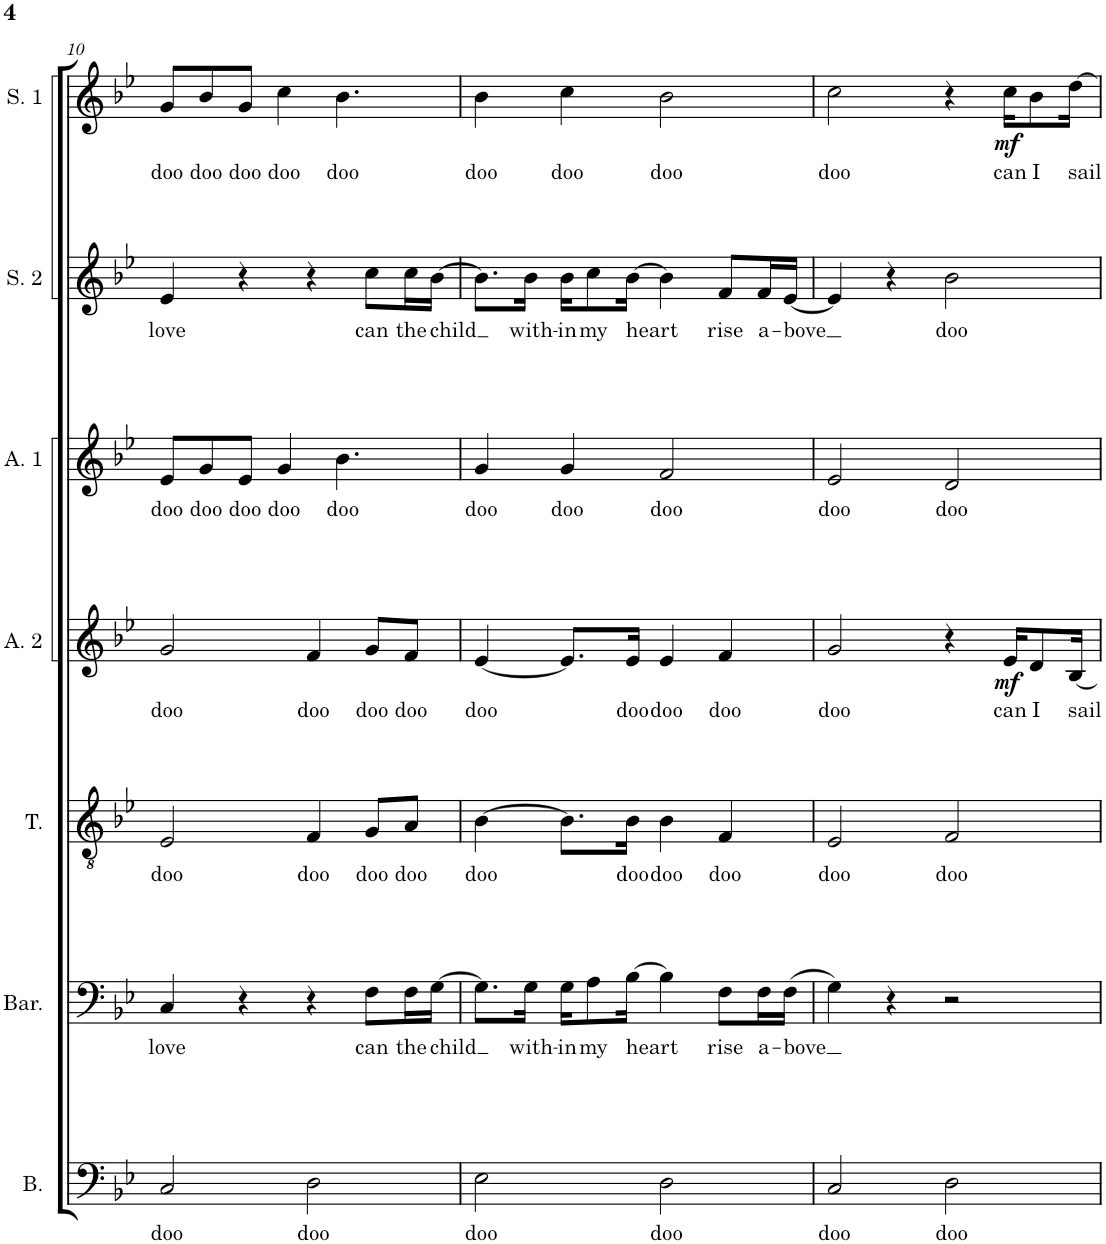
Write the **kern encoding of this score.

**kern	**text	**kern	**text	**kern	**text	**kern	**text	**dynam	**kern	**text	**kern	**text	**kern	**text	**dynam
*part7	*part7	*part6	*part6	*part5	*part5	*part4	*part4	*part4	*part3	*part3	*part2	*part2	*part1	*part1	*part1
*staff7	*staff7	*staff6	*staff6	*staff5	*staff5	*staff4	*staff4	*staff4	*staff3	*staff3	*staff2	*staff2	*staff1	*staff1	*staff1
*I"Scwash	*	*I"Xylophone	*	*I"Glon on the Cob	*	*I"Shoshallot	*	*	*I"Kylaflour	*	*I"Taro	*	*I"Tomadeline	*	*
*	*	*	*	*I'T.	*	*	*	*	*	*	*	*	*	*	*
!!LO:PB:g=z
*clefF4	*	*clefF4	*	*clefGv2	*	*clefG2	*	*	*clefG2	*	*clefG2	*	*clefG2	*	*
*k[b-e-]	*	*k[b-e-]	*	*k[b-e-]	*	*k[b-e-]	*	*	*k[b-e-]	*	*k[b-e-]	*	*k[b-e-]	*	*
*M4/4	*	*M4/4	*	*M4/4	*	*M4/4	*	*	*M4/4	*	*M4/4	*	*M4/4	*	*
=10	=10	=10	=10	=10	=10	=10	=10	=10	=10	=10	=10	=10	=10	=10	=10
!	!LO:LY:b	!	!LO:LY:b	!	!LO:LY:b	!	!LO:LY:b	!	!	!LO:LY:b	!	!LO:LY:b	!	!LO:LY:b	!
2C/	doo	4C/	love	2E-/	doo	2g/	doo	.	8e-/L	doo	4e-/	love	8g/L	doo	.
!	!	!	!	!	!	!	!	!	!	!LO:LY:b	!	!	!	!LO:LY:b	!
.	.	.	.	.	.	.	.	.	8g/	doo	.	.	8b-/	doo	.
!	!	!	!	!	!	!	!	!	!	!LO:LY:b	!	!	!	!LO:LY:b	!
.	.	4r	.	.	.	.	.	.	8e-/J	doo	4r	.	8g/J	doo	.
!	!	!	!	!	!	!	!	!	!	!LO:LY:b	!	!	!	!LO:LY:b	!
.	.	.	.	.	.	.	.	.	4g/	doo	.	.	4cc\	doo	.
!	!LO:LY:b	!	!	!	!LO:LY:b	!	!LO:LY:b	!	!	!	!	!	!	!	!
2D\	doo	4r	.	4F/	doo	4f/	doo	.	.	.	4r	.	.	.	.
!	!	!	!	!	!	!	!	!	!	!LO:LY:b	!	!	!	!LO:LY:b	!
.	.	.	.	.	.	.	.	.	4.b-\	doo	.	.	4.b-\	doo	.
!	!	!	!LO:LY:b	!	!LO:LY:b	!	!LO:LY:b	!	!	!	!	!LO:LY:b	!	!	!
.	.	8F\L	can	8G/L	doo	8g/L	doo	.	.	.	8cc\L	can	.	.	.
!	!	!	!LO:LY:b	!	!LO:LY:b	!	!LO:LY:b	!	!	!	!	!LO:LY:b	!	!	!
.	.	16F\L	the	8A/J	doo	8f/J	doo	.	.	.	16cc\L	the	.	.	.
!	!	!	!LO:LY:b	!	!	!	!	!	!	!	!	!LO:LY:b	!	!	!
.	.	[16G\JJ	child	.	.	.	.	.	.	.	[16b-\JJ	child	.	.	.
=11	=11	=11	=11	=11	=11	=11	=11	=11	=11	=11	=11	=11	=11	=11	=11
!	!LO:LY:b	!	!	!	!LO:LY:b	!	!LO:LY:b	!	!	!LO:LY:b	!	!	!	!LO:LY:b	!
2E-\	doo	8.G\L]	.	[4B-\	doo	[4e-/	doo	.	4g/	doo	8.b-\L]	.	4b-\	doo	.
!	!	!	!LO:LY:b	!	!	!	!	!	!	!	!	!LO:LY:b	!	!	!
.	.	16G\Jk	with-	.	.	.	.	.	.	.	16b-\Jk	with-	.	.	.
!	!	!	!LO:LY:b	!	!	!	!	!	!	!LO:LY:b	!	!LO:LY:b	!	!LO:LY:b	!
.	.	16G\KL	-in	8.B-\L]	.	8.e-/L]	.	.	4g/	doo	16b-\KL	-in	4cc\	doo	.
!	!	!	!LO:LY:b	!	!	!	!	!	!	!	!	!LO:LY:b	!	!	!
.	.	8A\	my	.	.	.	.	.	.	.	8cc\	my	.	.	.
!	!	!	!LO:LY:b	!	!LO:LY:b	!	!LO:LY:b	!	!	!	!	!LO:LY:b	!	!	!
.	.	[16B-\Jk	heart	16B-\Jk	doo	16e-/Jk	doo	.	.	.	[16b-\Jk	heart	.	.	.
!	!LO:LY:b	!	!	!	!LO:LY:b	!	!LO:LY:b	!	!	!LO:LY:b	!	!	!	!LO:LY:b	!
2D\	doo	4B-\]	.	4B-\	doo	4e-/	doo	.	2f/	doo	4b-\]	.	2b-\	doo	.
!	!	!	!LO:LY:b	!	!LO:LY:b	!	!LO:LY:b	!	!	!	!	!LO:LY:b	!	!	!
.	.	8F\L	rise	4F/	doo	4f/	doo	.	.	.	8f/L	rise	.	.	.
!	!	!	!LO:LY:b	!	!	!	!	!	!	!	!	!LO:LY:b	!	!	!
.	.	16F\L	a-	.	.	.	.	.	.	.	16f/L	a-	.	.	.
!	!	!	!LO:LY:b	!	!	!	!	!	!	!	!	!LO:LY:b	!	!	!
.	.	(16F\JJ	-bove	.	.	.	.	.	.	.	[16e-/JJ	-bove	.	.	.
=12	=12	=12	=12	=12	=12	=12	=12	=12	=12	=12	=12	=12	=12	=12	=12
!	!LO:LY:b	!	!	!	!LO:LY:b	!	!LO:LY:b	!	!	!LO:LY:b	!	!	!	!LO:LY:b	!
2C/	doo	4G\)	.	2E-/	doo	2g/	doo	.	2e-/	doo	4e-/]	.	2cc\	doo	.
.	.	4r	.	.	.	.	.	.	.	.	4r	.	.	.	.
!	!LO:LY:b	!	!	!	!LO:LY:b	!	!	!	!	!LO:LY:b	!	!LO:LY:b	!	!	!
2D\	doo	2r	.	2F/	doo	4r	.	.	2d/	doo	2b-\	doo	4r	.	.
!	!	!	!	!	!	!	!LO:LY:b	!LO:DY:b	!	!	!	!	!	!LO:LY:b	!LO:DY:b
.	.	.	.	.	.	16e-/KL	can	mf	.	.	.	.	16cc\KL	can	mf
!	!	!	!	!	!	!	!LO:LY:b	!	!	!	!	!	!	!LO:LY:b	!
.	.	.	.	.	.	8d/	I	.	.	.	.	.	8b-\	I	.
!	!	!	!	!	!	!	!LO:LY:b	!	!	!	!	!	!	!LO:LY:b	!
.	.	.	.	.	.	[16B-/Jk	sail	.	.	.	.	.	[16dd\Jk	sail	.
=	=	=	=	=	=	=	=	=	=	=	=	=	=	=	=
*-	*-	*-	*-	*-	*-	*-	*-	*-	*-	*-	*-	*-	*-	*-	*-
